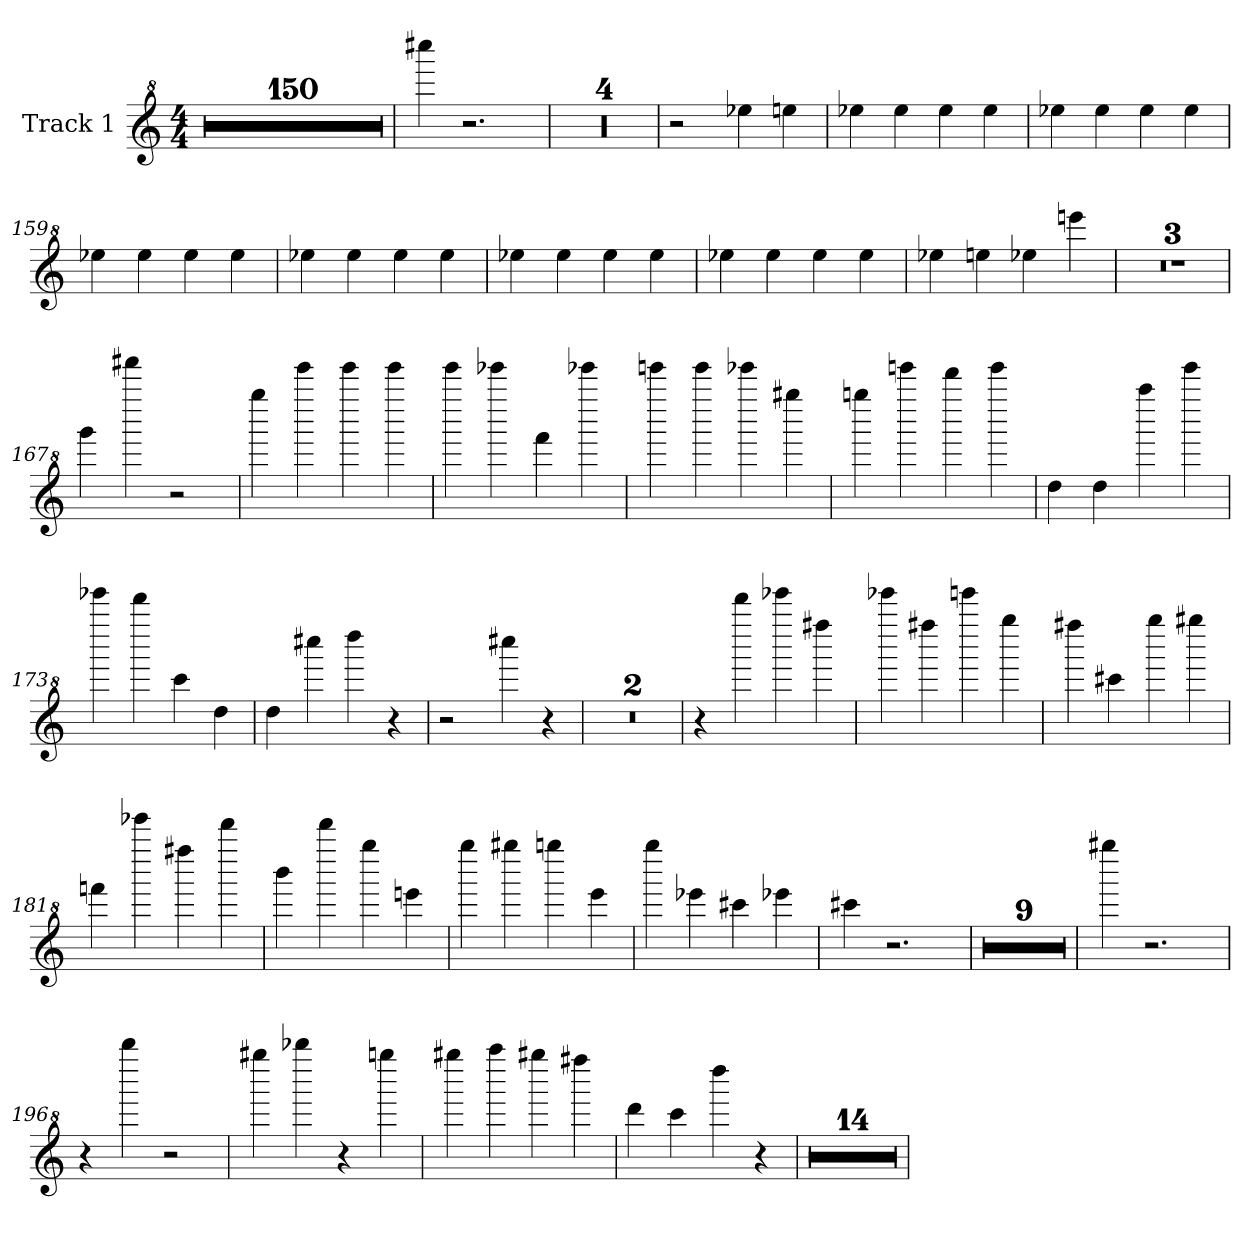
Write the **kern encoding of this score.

**kern
*part1
*staff1
*I"Track 1
*clefG^2
*M4/4
*MM120
=1
1r
=2
1r
=3
1r
=4
1r
=5
1r
=6
1r
=7
1r
=8
1r
=9
1r
=10
1r
=11
1r
=12
1r
=13
1r
=14
1r
=15
1r
=16
1r
=17
1r
=18
1r
=19
1r
=20
1r
=21
1r
=22
1r
=23
1r
=24
1r
=25
1r
=26
1r
=27
1r
=28
1r
=29
1r
=30
1r
=31
1r
=32
1r
=33
1r
=34
1r
=35
1r
=36
1r
=37
1r
=38
1r
=39
1r
=40
1r
=41
1r
=42
1r
=43
1r
=44
1r
=45
1r
=46
1r
=47
1r
=48
1r
=49
1r
=50
1r
=51
1r
=52
1r
=53
1r
=54
1r
=55
1r
=56
1r
=57
1r
=58
1r
=59
1r
=60
1r
=61
1r
=62
1r
=63
1r
=64
1r
=65
1r
=66
1r
=67
1r
=68
1r
=69
1r
=70
1r
=71
1r
=72
1r
=73
1r
=74
1r
=75
1r
=76
1r
=77
1r
=78
1r
=79
1r
=80
1r
=81
1r
=82
1r
=83
1r
=84
1r
=85
1r
=86
1r
=87
1r
=88
1r
=89
1r
=90
1r
=91
1r
=92
1r
=93
1r
=94
1r
=95
1r
=96
1r
=97
1r
=98
1r
=99
1r
=100
1r
=101
1r
=102
1r
=103
1r
=104
1r
=105
1r
=106
1r
=107
1r
=108
1r
=109
1r
=110
1r
=111
1r
=112
1r
=113
1r
=114
1r
=115
1r
=116
1r
=117
1r
=118
1r
=119
1r
=120
1r
=121
1r
=122
1r
=123
1r
=124
1r
=125
1r
=126
1r
=127
1r
=128
1r
=129
1r
=130
1r
=131
1r
=132
1r
=133
1r
=134
1r
=135
1r
=136
1r
=137
1r
=138
1r
=139
1r
=140
1r
=141
1r
=142
1r
=143
1r
=144
1r
=145
1r
=146
1r
=147
1r
=148
1r
=149
1r
=150
1r
=151
4ccccc#X
2.r
=152
1r
=153
1r
=154
1r
=155
1r
=156
2r
4eee-X
4eeen
=157
4eee-X
4eee-
4eee-
4eee-
=158
4eee-X
4eee-
4eee-
4eee-
=159
4eee-X
4eee-
4eee-
4eee-
=160
4eee-X
4eee-
4eee-
4eee-
=161
4eee-X
4eee-
4eee-
4eee-
=162
4eee-X
4eee-
4eee-
4eee-
=163
4eee-X
4eeen
4eee-X
4eeeen
=164
1r
=165
1r
=166
1r
=167
4gggg
4ffffff#X
2r
=168
4ggggg
4eeeeee
4eeeeee
4eeeeee
=169
4eeeeee
4eeeeee-X
4ffff
4eeeeee-X
=170
4eeeeeen
4eeeeee
4eeeeee-X
4ggggg#X
=171
4gggggn
4eeeeeen
4dddddd
4eeeeee
=172
4ddd
4ddd
4aaaaa
4eeeeee
=173
4eeeeee-X
4dddddd
4cccc
4ddd
=174
4ddd
4ccccc#X
4ddddd
4r
=175
2r
4ccccc#X
4r
=176
1r
=177
1r
=178
4r
4dddddd
4eeeeee-X
4fffff#X
=179
4eeeeee-X
4fffff#X
4eeeeeen
4ggggg
=180
4fffff#X
4cccc#X
4ggggg
4ggggg#X
=181
4ffffn
4eeeeee-X
4fffff#X
4dddddd
=182
4bbbb
4dddddd
4ggggg
4eeeen
=183
4ggggg
4ggggg#X
4gggggn
4eeee
=184
4ggggg
4eeee-X
4cccc#X
4eeee-X
=185
4cccc#X
2.r
=186
1r
=187
1r
=188
1r
=189
1r
=190
1r
=191
1r
=192
1r
=193
1r
=194
1r
=195
4ggggg#X
2.r
=196
4r
4bbbbb
2r
=197
4ggggg#X
4bbbbb-X
4r
4gggggn
=198
4ggggg#X
4aaaaa
4ggggg#X
4fffff#X
=199
4dddd
4cccc
4ddddd
4r
=200
1r
=201
1r
=202
1r
=203
1r
=204
1r
=205
1r
=206
1r
=207
1r
=208
1r
=209
1r
=210
1r
=211
1r
=212
1r
=213
1r
=
*-
